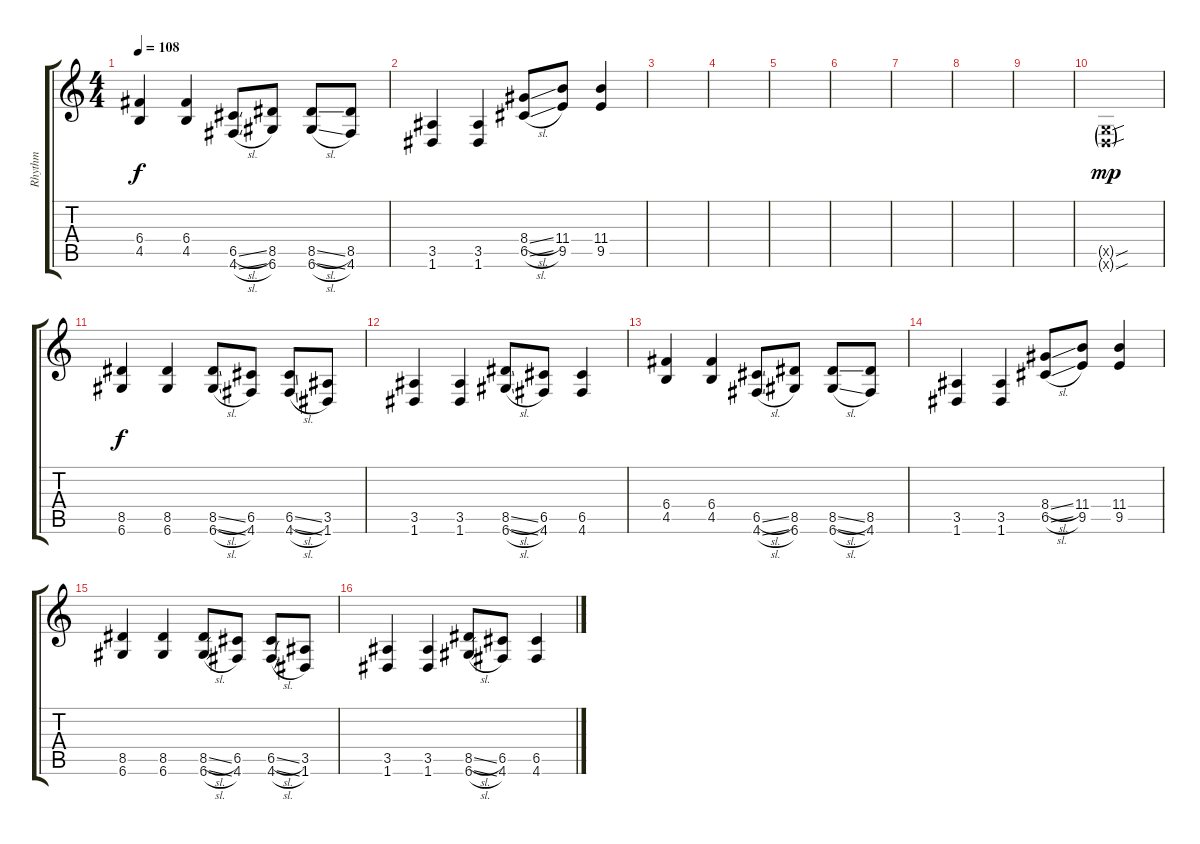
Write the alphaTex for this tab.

\track ("Rhythm" "Rhythm") {instrument distortionguitar}
\staff {score tabs}
\tuning (D4 A3 F3 C3 G2 D2) {hide}
\ts (4 4)
\tempo 108
\clef g2
\ks c
(6.4 4.5).4{dy f} (6.4 4.5).4 (6.5{sl} 4.6{sl}).8 (8.5 6.6).8 (8.5{sl} 6.6{sl}).8 (8.5 4.6).8 |
(3.5 1.6).4 (3.5 1.6).4 (8.4{sl} 6.5{sl}).8 (11.4 9.5).8 (11.4 9.5).4 |
|
|
|
|
|
|
|
(0.5{sou g x} 0.6{sou g x}).1{dy mp} |
(8.5 6.6).4{dy f} (8.5 6.6).4 (8.5{sl} 6.6{sl}).8 (6.5 4.6).8 (6.5{sl} 4.6{sl}).8 (3.5 1.6).8 |
(3.5 1.6).4 (3.5 1.6).4 (8.5{sl} 6.6{sl}).8 (6.5 4.6).8 (6.5 4.6).4 |
(6.4 4.5).4 (6.4 4.5).4 (6.5{sl} 4.6{sl}).8 (8.5 6.6).8 (8.5{sl} 6.6{sl}).8 (8.5 4.6).8 |
(3.5 1.6).4 (3.5 1.6).4 (8.4{sl} 6.5{sl}).8 (11.4 9.5).8 (11.4 9.5).4 |
(8.5 6.6).4 (8.5 6.6).4 (8.5{sl} 6.6{sl}).8 (6.5 4.6).8 (6.5{sl} 4.6{sl}).8 (3.5 1.6).8 |
(3.5 1.6).4 (3.5 1.6).4 (8.5{sl} 6.6{sl}).8 (6.5 4.6).8 (6.5 4.6).4
